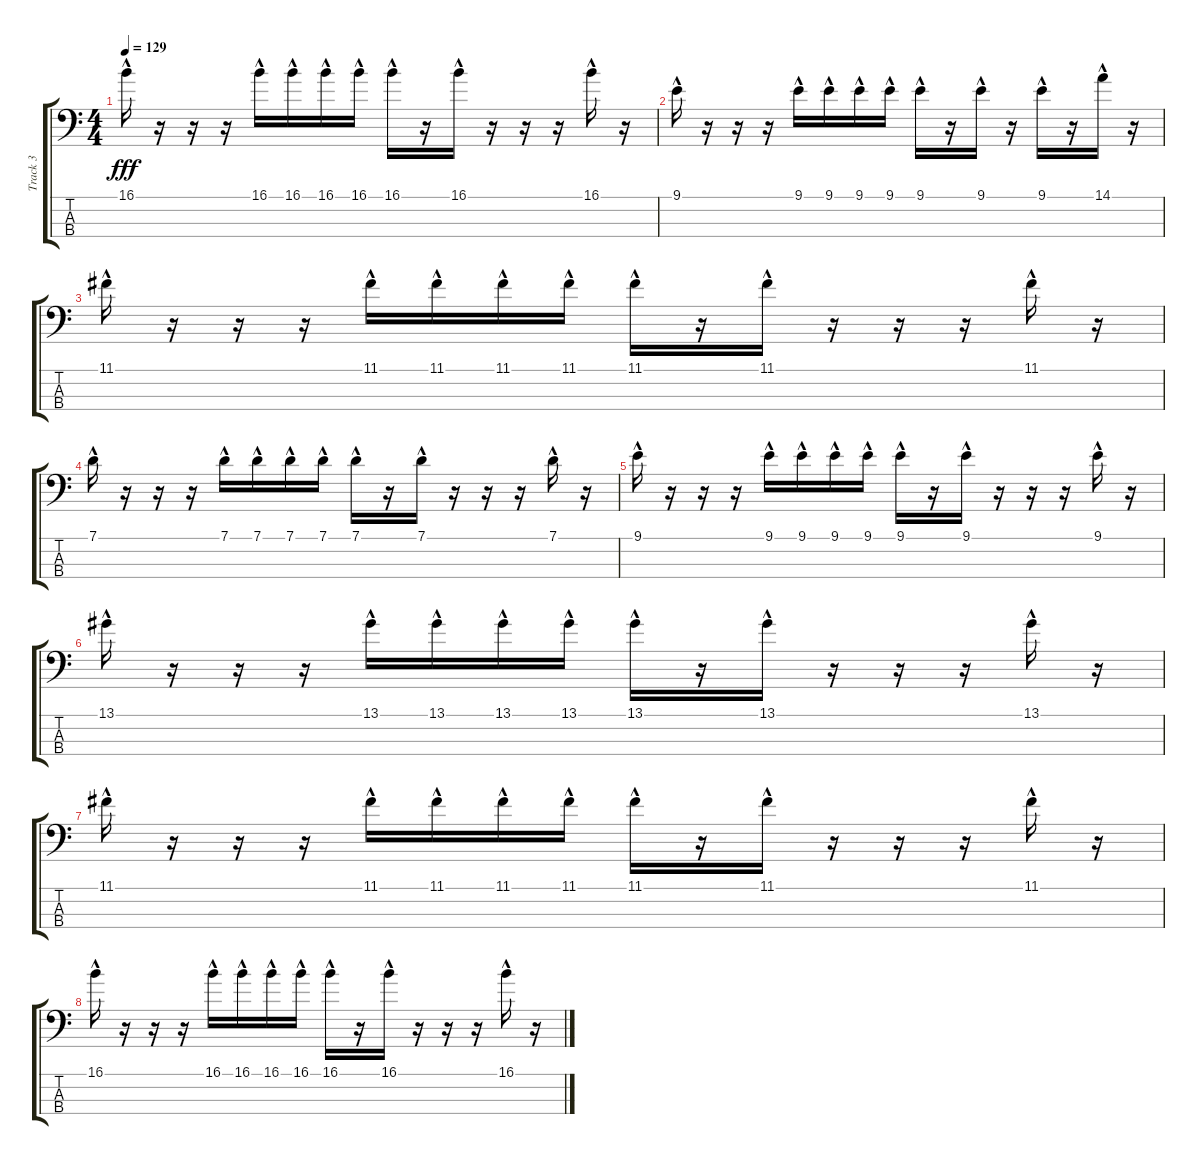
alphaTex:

\track ("Track 3" "Track 3") {instrument electricbasspick}
\staff {score tabs}
\tuning (G2 D2 A1 E1) {hide}
\ts (4 4)
\tempo 129
\clef f4
\ks c
16.1{hac}.16{dy fff} r.16 r.16 r.16 16.1{hac}.16 16.1{hac}.16 16.1{hac}.16 16.1{hac}.16 16.1{hac}.16 r.16 16.1{hac}.16 r.16 r.16 r.16 16.1{hac}.16 r.16 |
9.1{hac}.16 r.16 r.16 r.16 9.1{hac}.16 9.1{hac}.16 9.1{hac}.16 9.1{hac}.16 9.1{hac}.16 r.16 9.1{hac}.16 r.16 9.1{hac}.16 r.16 14.1{hac}.16 r.16 |
11.1{hac}.16 r.16 r.16 r.16 11.1{hac}.16 11.1{hac}.16 11.1{hac}.16 11.1{hac}.16 11.1{hac}.16 r.16 11.1{hac}.16 r.16 r.16 r.16 11.1{hac}.16 r.16 |
7.1{hac}.16 r.16 r.16 r.16 7.1{hac}.16 7.1{hac}.16 7.1{hac}.16 7.1{hac}.16 7.1{hac}.16 r.16 7.1{hac}.16 r.16 r.16 r.16 7.1{hac}.16 r.16 |
9.1{hac}.16 r.16 r.16 r.16 9.1{hac}.16 9.1{hac}.16 9.1{hac}.16 9.1{hac}.16 9.1{hac}.16 r.16 9.1{hac}.16 r.16 r.16 r.16 9.1{hac}.16 r.16 |
13.1{hac}.16 r.16 r.16 r.16 13.1{hac}.16 13.1{hac}.16 13.1{hac}.16 13.1{hac}.16 13.1{hac}.16 r.16 13.1{hac}.16 r.16 r.16 r.16 13.1{hac}.16 r.16 |
11.1{hac}.16 r.16 r.16 r.16 11.1{hac}.16 11.1{hac}.16 11.1{hac}.16 11.1{hac}.16 11.1{hac}.16 r.16 11.1{hac}.16 r.16 r.16 r.16 11.1{hac}.16 r.16 |
16.1{hac}.16 r.16 r.16 r.16 16.1{hac}.16 16.1{hac}.16 16.1{hac}.16 16.1{hac}.16 16.1{hac}.16 r.16 16.1{hac}.16 r.16 r.16 r.16 16.1{hac}.16 r.16
